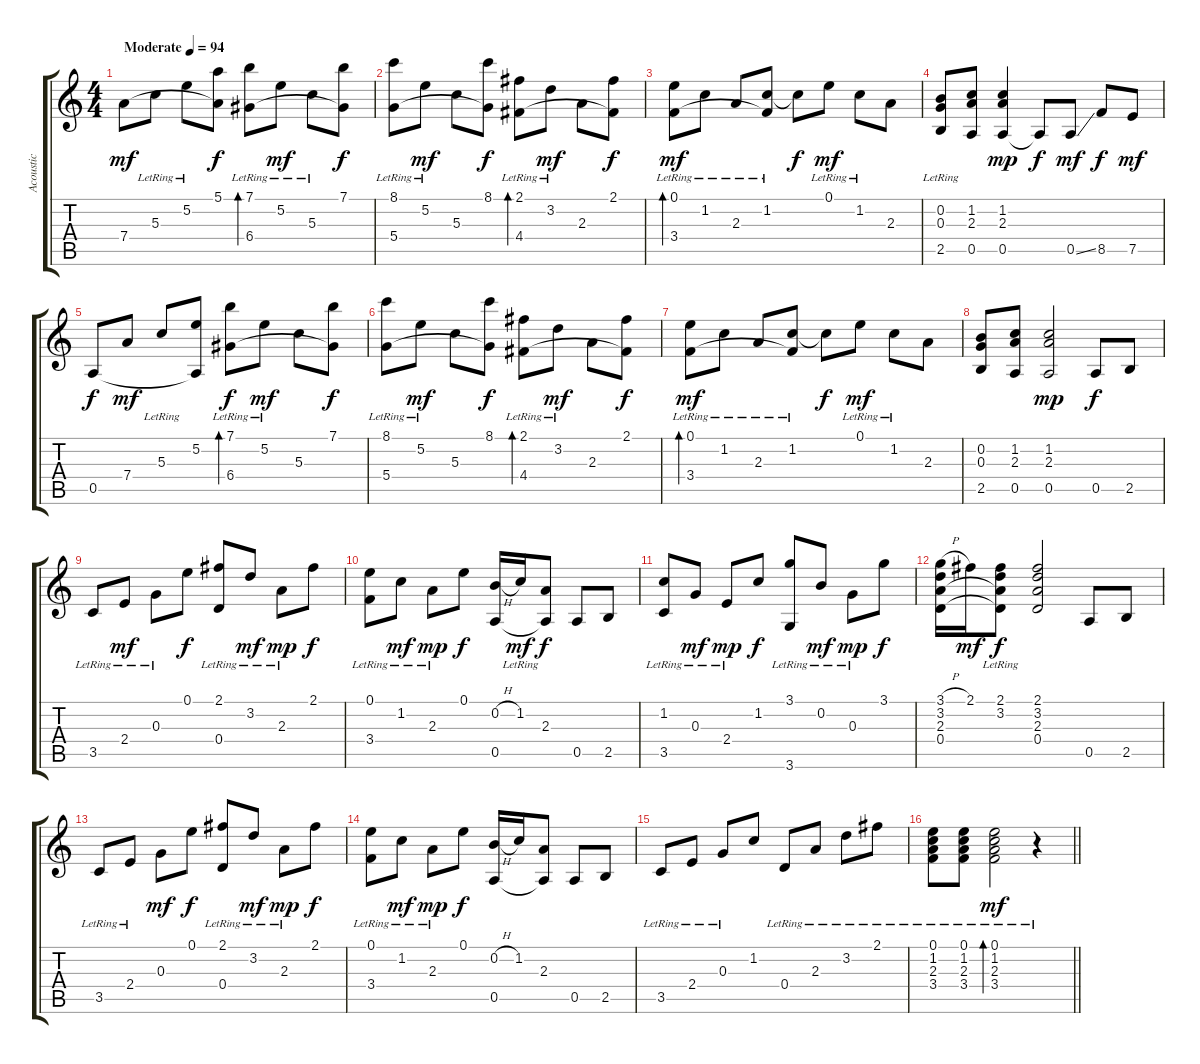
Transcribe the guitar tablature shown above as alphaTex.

\track ("Acoustic" "Acoustic") {instrument acousticguitarnylon}
\staff {score tabs}
\tuning (E4 B3 G3 D3 A2 E2) {hide}
\ts (4 4)
\tempo (94 "Moderate")
\clef g2
\ks c
7.4.8{dy mf instrument acousticguitarnylon} 5.3{lr}.8 5.2{lr}.8 (5.1 7.4{t}).8{dy f} (7.1{lr} 6.4{lr}).8{bd 120} 5.2{lr}.8{dy mf} 5.3{lr}.8 (7.1 6.4{t}).8{dy f} |
(8.1{lr} 5.4{lr}).8 5.2{lr}.8{dy mf} 5.3.8 (8.1 5.4{t}).8{dy f} (2.1{lr} 4.4{lr}).8{bd 120} 3.2{lr}.8{dy mf} 2.3.8 (2.1 4.4{t}).8{dy f} |
(0.1{lr} 3.4{lr}).8{bd 30 dy mf} 1.2{lr}.8 2.3{lr}.8 (1.2{lr} 3.4{t}).8 1.2{t}.8{dy f} 0.1{lr}.8{dy mf} 1.2{lr}.8 2.3.8 |
(0.2 0.3{lr} 2.5).8 (1.2 2.3 0.5).8 (1.2 2.3 0.5).4{dy mp} 0.5{t}.8{dy f} 0.5{ss}.8{dy mf} 8.5.8{dy f} 7.5.8{dy mf} |
0.5.8{dy f} 7.4.8{dy mf} 5.3{lr}.8 (5.2 0.5{t}).8 (7.1{lr} 6.4{lr}).8{bd 120 dy f} 5.2{lr}.8{dy mf} 5.3.8 (7.1 6.4{t}).8{dy f} |
(8.1{lr} 5.4{lr}).8 5.2{lr}.8{dy mf} 5.3.8 (8.1 5.4{t}).8{dy f} (2.1{lr} 4.4{lr}).8{bd 120} 3.2{lr}.8{dy mf} 2.3.8 (2.1 4.4{t}).8{dy f} |
(0.1{lr} 3.4{lr}).8{bd 30 dy mf} 1.2{lr}.8 2.3{lr}.8 (1.2{lr} 3.4{t}).8 1.2{t}.8{dy f} 0.1{lr}.8{dy mf} 1.2{lr}.8 2.3.8 |
(0.2 0.3 2.5).8 (1.2 2.3 0.5).8 (1.2 2.3 0.5).2{dy mp} 0.5.8{dy f} 2.5.8 |
3.5{lr}.8 2.4{lr}.8{dy mf} 0.3{lr}.8 0.1.8{dy f} (2.1{lr} 0.4{lr}).8 3.2{lr}.8{dy mf} 2.3{lr}.8{dy mp} 2.1.8{dy f} |
(0.1{lr} 3.4{lr}).8 1.2{lr}.8{dy mf} 2.3{lr}.8{dy mp} 0.1.8{dy f} (0.2{h} 0.5).16 1.2{lr}.16{dy mf} (2.3 0.5{t}).8{dy f} 0.5.8 2.5.8 |
(1.2{lr} 3.5{lr}).8 0.3{lr}.8{dy mf} 2.4{lr}.8{dy mp} 1.2.8{dy f} (3.1{lr} 3.6{lr}).8 0.2{lr}.8{dy mf} 0.3{lr}.8{dy mp} 3.1.8{dy f} |
(3.1{h} 3.2 2.3 0.4).16 2.1.16{dy mf} (2.1{lr} 3.2{lr} 2.3{t} 0.4{t}).8{dy f} (2.1 3.2 2.3 0.4).2 0.5.8 2.5.8 |
3.5{lr}.8 2.4{lr}.8 0.3.8{dy mf} 0.1.8{dy f} (2.1{lr} 0.4{lr}).8 3.2{lr}.8{dy mf} 2.3{lr}.8{dy mp} 2.1.8{dy f} |
(0.1{lr} 3.4{lr}).8 1.2{lr}.8{dy mf} 2.3{lr}.8{dy mp} 0.1.8{dy f} (0.2{h} 0.5).16 1.2.16 (2.3 0.5{t}).8 0.5.8 2.5.8 |
3.5{lr}.8 2.4{lr}.8 0.3{lr}.8 1.2.8 0.4{lr}.8 2.3{lr}.8 3.2{lr}.8 2.1{lr}.8 |
\barLineRight lightlight
(0.1{lr} 1.2{lr} 2.3{lr} 3.4{lr}).8 (0.1{lr} 1.2{lr} 2.3{lr} 3.4{lr}).8 (0.1{lr} 1.2{lr} 2.3{lr} 3.4{lr}).2{bd 60 dy mf} r.4
